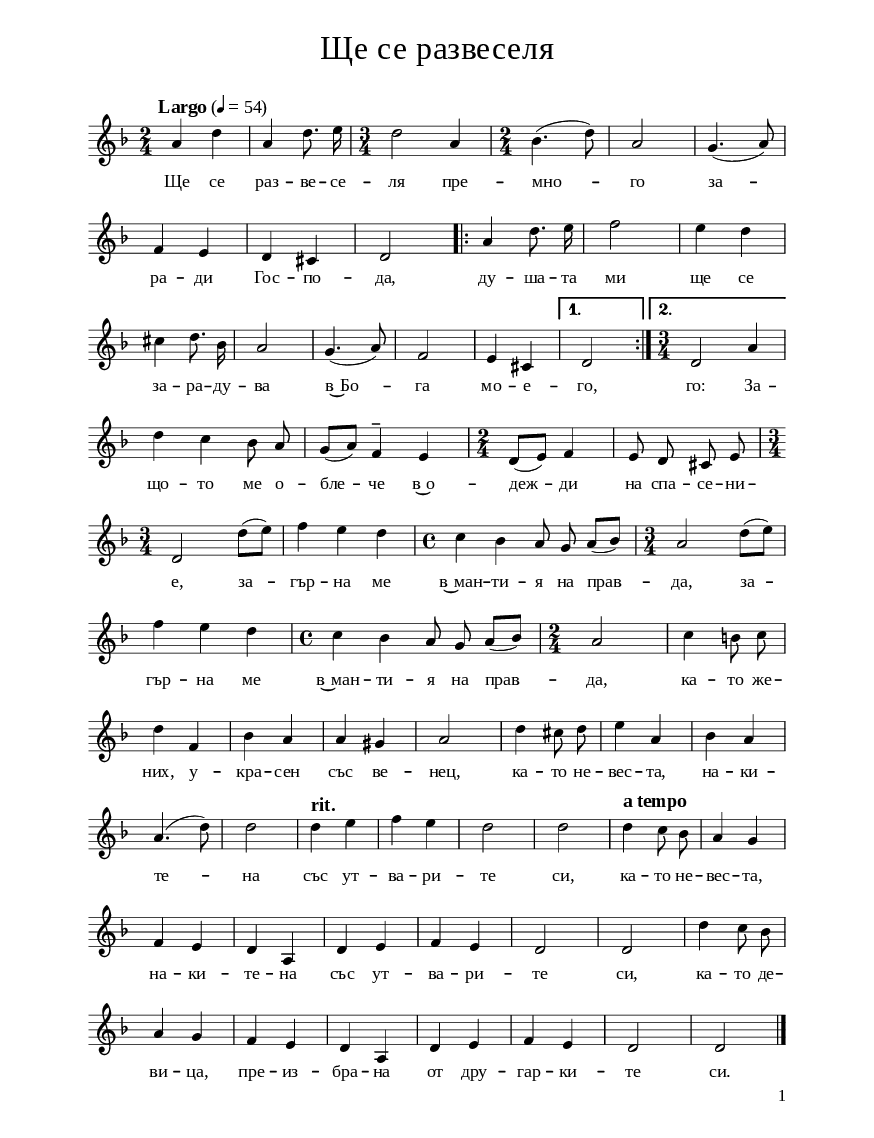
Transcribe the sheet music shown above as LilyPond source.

\version "2.24.2"

% include paper part and global functions
\include "include/globals.ily"

\bookpart {
  \label #'ref021
  \tocItem \markup "Ще се развеселя"
  \paper {
    print-all-headers = ##t
    print-page-number = ##t
    print-first-page-number = ##t

    % put page numbers on the bottom
    oddHeaderMarkup = \markup ""
    evenHeaderMarkup = \markup ""
    oddFooterMarkup = \markup
    \fill-line {
      ""
      \if \should-print-page-number \fromproperty #'page:page-number-string
    }
    evenFooterMarkup = \markup
    \fill-line {
      \if \should-print-page-number \fromproperty #'page:page-number-string
      ""
    }

    left-margin = 1.5\cm
    right-margin = 1.5\cm
    top-margin = 1.6\cm
    bottom-margin = 1.2\cm
    ragged-bottom = ##t % do not spread the staves to fill the whole vertical space

    % change distance between staves
    system-system-spacing =
    #'((basic-distance . 10)
       (minimum-distance . 6)
       (padding . 1)
       (stretchability . 12))
  }
  \score {
    \include "include/score-layout.ily"

    \new Voice \absolute {
      \clef treble
      \key d \minor
      \time 2/4
      \tempoFunc "Largo" 4 "54"
      \autoBeamOff

      a'4 d''4 | a'4 d''8. e''16 | \time 3/4 d''2 a'4 | \time 2/4 bes'4. ( d''8 ) | a'2 | g'4. ( a'8 ) | \break

      f'4 e'4 | d'4 cis'4 | d'2 | \repeat volta 2 {
        a'4 d''8. e''16 | f''2 | e''4 d''4  \break

        cis''4 d''8. bes'16 | a'2 | g'4. ( a'8 ) | f'2 | e'4 cis'4 |
      } \alternative { {d'2 } {\time 3/4 d'2 a'4} } \break

      d''4 c''4 bes'8 a'8 | g'8([a'8]) f'4^- e'4 | \time 2/4 d'8([e'8]) f'4 | e'8 d'8 cis'8 e'8 | \break

      \time 3/4 d'2 d''8 ([e''8]) | f''4 e''4 d''4 | \time 4/4 c''4 bes'4 a'8 g'8 a'8([bes'8]) | \time 3/4 a'2 d''8 ([e''8]) | \break

      f''4 e''4 d''4 | \time 4/4 c''4 bes'4 a'8 g'8 a'8 ([bes'8]) | \time 2/4 a'2 | c''4 b'8 c'' | \break

      d''4 f'4 | bes'4 a'4 | a'4 gis'4 | a'2 | d''4 cis''8 d''8 | e''4 a'4 | bes'4 a'4 |

      a'4. ( d''8 ) | d''2 | \tempo "rit." d''4 e''4 | f''4 e''4 | d''2 | d''2 | \tempo "a tempo" d''4 c''8 bes'8 | a'4 g'4 | \break

      f'4 e'4 | d'4 a4 | d'4 e'4 | f'4 e'4 | d'2 | d'2 | d''4 c''8\noBeam bes'8 | \break

      a'4 g'4 | f'4 e'4 | d'4 a4 | d'4 e'4 | f'4 e'4 | d'2 | d'2 | \bar "|."
    }

    \addlyrics {
      Ще се раз -- ве -- се -- ля пре -- мно -- го за --
      ра -- ди Гос -- по -- да, ду -- ша -- та ми ще се
      за -- ра -- ду -- ва в~Бо -- га мо -- е -- го, го: За --
      що -- то ме о -- бле -- че в~o -- деж -- ди на спа -- се -- ни --
      е, за -- гър -- на ме в~ман -- ти -- я на прав -- да, за --
      гър -- на ме в~ман -- ти -- я на прав -- да, ка -- то же --
      них, у -- кра -- сен със ве -- нец, ка -- то не -- вес -- та, на -- ки --
      те -- на със ут -- ва -- ри -- те си, ка -- то не -- вес -- та,
      на -- ки -- те -- на със ут -- ва -- ри -- те си, ка -- то де --
      ви -- ца, пре -- из -- бра -- на от дру -- гар -- ки -- те си.
    }

    \header {
      title = \titleFunc "Ще се развеселя" "Šte se razveselja"
    }

    \midi{}

  } % score


} % bookpart
